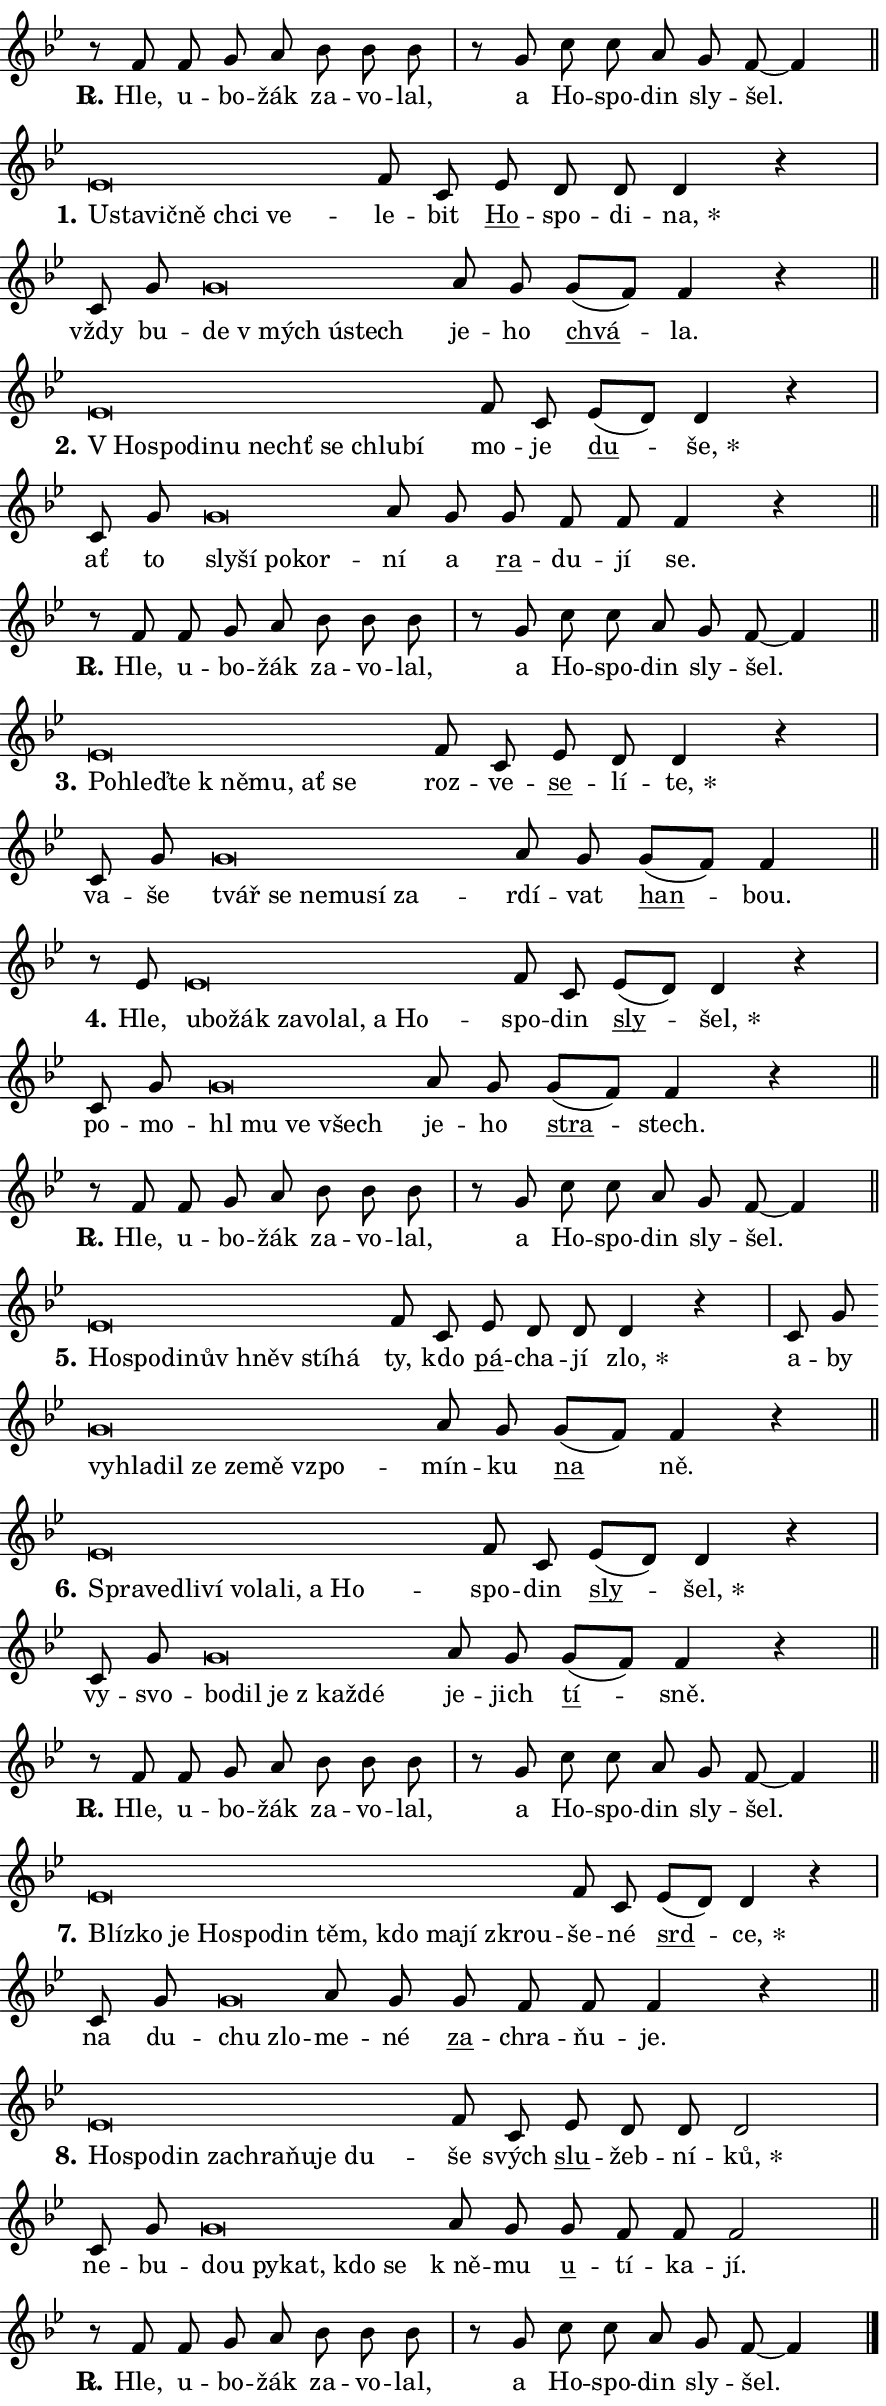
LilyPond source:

\version "2.24.0"
\header { tagline = "" }
\paper {
  indent = 0\cm
  top-margin = 0\cm
  right-margin = 0.13\cm % to fit lyric hyphens
  bottom-margin = 0\cm
  left-margin = 0\cm
  paper-width = 15\cm
  page-breaking = #ly:one-page-breaking
  system-system-spacing.basic-distance = #11
  score-system-spacing.basic-distance = #11
  ragged-last = ##f
}


%% Author: Thomas Morley
%% https://lists.gnu.org/archive/html/lilypond-user/2020-05/msg00002.html
#(define (line-position grob)
"Returns position of @var[grob} in current system:
   @code{'start}, if at first time-step
   @code{'end}, if at last time-step
   @code{'middle} otherwise
"
  (let* ((col (ly:item-get-column grob))
         (ln (ly:grob-object col 'left-neighbor))
         (rn (ly:grob-object col 'right-neighbor))
         (col-to-check-left (if (ly:grob? ln) ln col))
         (col-to-check-right (if (ly:grob? rn) rn col))
         (break-dir-left
           (and
             (ly:grob-property col-to-check-left 'non-musical #f)
             (ly:item-break-dir col-to-check-left)))
         (break-dir-right
           (and
             (ly:grob-property col-to-check-right 'non-musical #f)
             (ly:item-break-dir col-to-check-right))))
        (cond ((eqv? 1 break-dir-left) 'start)
              ((eqv? -1 break-dir-right) 'end)
              (else 'middle))))

#(define (tranparent-at-line-position vctor)
  (lambda (grob)
  "Relying on @code{line-position} select the relevant enry from @var{vctor}.
Used to determine transparency,"
    (case (line-position grob)
      ((end) (not (vector-ref vctor 0)))
      ((middle) (not (vector-ref vctor 1)))
      ((start) (not (vector-ref vctor 2))))))

noteHeadBreakVisibility =
#(define-music-function (break-visibility)(vector?)
"Makes @code{NoteHead}s transparent relying on @var{break-visibility}"
#{
  \override NoteHead.transparent =
    #(tranparent-at-line-position break-visibility)
#})

#(define delete-ledgers-for-transparent-note-heads
  (lambda (grob)
    "Reads whether a @code{NoteHead} is transparent.
If so this @code{NoteHead} is removed from @code{'note-heads} from
@var{grob}, which is supposed to be @code{LedgerLineSpanner}.
As a result ledgers are not printed for this @code{NoteHead}"
    (let* ((nhds-array (ly:grob-object grob 'note-heads))
           (nhds-list
             (if (ly:grob-array? nhds-array)
                 (ly:grob-array->list nhds-array)
                 '()))
           ;; Relies on the transparent-property being done before
           ;; Staff.LedgerLineSpanner.after-line-breaking is executed.
           ;; This is fragile ...
           (to-keep
             (remove
               (lambda (nhd)
                 (ly:grob-property nhd 'transparent #f))
               nhds-list)))
      ;; TODO find a better method to iterate over grob-arrays, similiar
      ;; to filter/remove etc for lists
      ;; For now rebuilt from scratch
      (set! (ly:grob-object grob 'note-heads)  '())
      (for-each
        (lambda (nhd)
          (ly:pointer-group-interface::add-grob grob 'note-heads nhd))
        to-keep))))

squashNotes = {
  \override NoteHead.X-extent = #'(-0.2 . 0.2)
  \override NoteHead.Y-extent = #'(-0.75 . 0)
  \override NoteHead.stencil =
    #(lambda (grob)
       (let ((pos (ly:grob-property grob 'staff-position)))
         (begin
           (if (< pos -7) (display "ERROR: Lower brevis then expected\n") (display ""))
           (if (<= pos -6) ly:text-interface::print ly:note-head::print))))
}
unSquashNotes = {
  \revert NoteHead.X-extent
  \revert NoteHead.Y-extent
  \revert NoteHead.stencil
}

hideNotes = \noteHeadBreakVisibility #begin-of-line-visible
unHideNotes = \noteHeadBreakVisibility #all-visible

% work-around for resetting accidentals
% https://lilypond.org/doc/v2.23/Documentation/notation/displaying-rhythms#unmetered-music
cadenzaMeasure = {
  \cadenzaOff
  \partial 1024 s1024
  \cadenzaOn
}

#(define-markup-command (accent layout props text) (markup?)
  "Underline accented syllable"
  (interpret-markup layout props
    #{\markup \override #'(offset . 4.3) \underline { #text }#}))

responsum = \markup \concat {
  "R" \hspace #-1.05 \path #0.1 #'((moveto 0 0.07) (lineto 0.9 0.8)) \hspace #0.05 "."
}

spaceSize = #0.6828661417322834 % exact space size for TeX Gyre Schola

\layout {
  \context {
    \Staff
    \remove "Time_signature_engraver"
    \override LedgerLineSpanner.after-line-breaking = #delete-ledgers-for-transparent-note-heads
  }
  \context {
    \Lyrics {
      \override LyricSpace.minimum-distance = \spaceSize
      \override LyricText.font-name = #"TeX Gyre Schola"
      \override LyricText.font-size = 1
      \override StanzaNumber.font-name = #"TeX Gyre Schola Bold"
      \override StanzaNumber.font-size = 1
    }
  }
  \context {
    \Score 
    \override NoteHead.text =
      #(lambda (grob) 
        (let ((pos (ly:grob-property grob 'staff-position)))
          #{\markup {
            \combine
              \halign #-0.55 \raise #(if (= pos -6) 0 0.5) \override #'(thickness . 2) \draw-line #'(3.2 . 0)
              \musicglyph "noteheads.sM1"
          }#}))
  }
}

% magnetic-lyrics.ily
%
%   written by
%     Jean Abou Samra <jean@abou-samra.fr>
%     Werner Lemberg <wl@gnu.org>
%
%   adapted by
%     Jiri Hon <jiri.hon@gmail.com>
%
% Version 2022-Apr-15

% https://www.mail-archive.com/lilypond-user@gnu.org/msg149350.html

#(define (Left_hyphen_pointer_engraver context)
   "Collect syllable-hyphen-syllable occurrences in lyrics and store
them in properties.  This engraver only looks to the left.  For
example, if the lyrics input is @code{foo -- bar}, it does the
following.

@itemize @bullet
@item
Set the @code{text} property of the @code{LyricHyphen} grob between
@q{foo} and @q{bar} to @code{foo}.

@item
Set the @code{left-hyphen} property of the @code{LyricText} grob with
text @q{foo} to the @code{LyricHyphen} grob between @q{foo} and
@q{bar}.
@end itemize

Use this auxiliary engraver in combination with the
@code{lyric-@/text::@/apply-@/magnetic-@/offset!} hook."
   (let ((hyphen #f)
         (text #f))
     (make-engraver
      (acknowledgers
       ((lyric-syllable-interface engraver grob source-engraver)
        (set! text grob)))
      (end-acknowledgers
       ((lyric-hyphen-interface engraver grob source-engraver)
        ;(when (not (grob::has-interface grob 'lyric-space-interface))
          (set! hyphen grob)));)
      ((stop-translation-timestep engraver)
       (when (and text hyphen)
         (ly:grob-set-object! text 'left-hyphen hyphen))
       (set! text #f)
       (set! hyphen #f)))))

#(define (lyric-text::apply-magnetic-offset! grob)
   "If the space between two syllables is less than the value in
property @code{LyricText@/.details@/.squash-threshold}, move the right
syllable to the left so that it gets concatenated with the left
syllable.

Use this function as a hook for
@code{LyricText@/.after-@/line-@/breaking} if the
@code{Left_@/hyphen_@/pointer_@/engraver} is active."
   (let ((hyphen (ly:grob-object grob 'left-hyphen #f)))
     (when hyphen
       (let ((left-text (ly:spanner-bound hyphen LEFT)))
         (when (grob::has-interface left-text 'lyric-syllable-interface)
           (let* ((common (ly:grob-common-refpoint grob left-text X))
                  (this-x-ext (ly:grob-extent grob common X))
                  (left-x-ext
                   (begin
                     ;; Trigger magnetism for left-text.
                     (ly:grob-property left-text 'after-line-breaking)
                     (ly:grob-extent left-text common X)))
                  ;; `delta` is the gap width between two syllables.
                  (delta (- (interval-start this-x-ext)
                            (interval-end left-x-ext)))
                  (details (ly:grob-property grob 'details))
                  (threshold (assoc-get 'squash-threshold details 0.2)))
             (when (< delta threshold)
               (let* (;; We have to manipulate the input text so that
                      ;; ligatures crossing syllable boundaries are not
                      ;; disabled.  For languages based on the Latin
                      ;; script this is essentially a beautification.
                      ;; However, for non-Western scripts it can be a
                      ;; necessity.
                      (lt (ly:grob-property left-text 'text))
                      (rt (ly:grob-property grob 'text))
                      (is-space (grob::has-interface hyphen 'lyric-space-interface))
                      (space (if is-space " " ""))
                      (extra-delta (if is-space spaceSize 0))
                      ;; Append new syllable.
                      (ltrt-space (if (and (string? lt) (string? rt))
                                (string-append lt space rt)
                                (make-concat-markup (list lt space rt))))
                      ;; Right-align `ltrt` to the right side.
                      (ltrt-space-markup (grob-interpret-markup
                               grob
                               (make-translate-markup
                                (cons (interval-length this-x-ext) 0)
                                (make-right-align-markup ltrt-space)))))
                 (begin
                   ;; Don't print `left-text`.
                   (ly:grob-set-property! left-text 'stencil #f)
                   ;; Set text and stencil (which holds all collected
                   ;; syllables so far) and shift it to the left.
                   (ly:grob-set-property! grob 'text ltrt-space)
                   (ly:grob-set-property! grob 'stencil ltrt-space-markup)
                   (ly:grob-translate-axis! grob (- (- delta extra-delta)) X))))))))))


#(define (lyric-hyphen::displace-bounds-first grob)
   ;; Make very sure this callback isn't triggered too early.
   (let ((left (ly:spanner-bound grob LEFT))
         (right (ly:spanner-bound grob RIGHT)))
     (ly:grob-property left 'after-line-breaking)
     (ly:grob-property right 'after-line-breaking)
     (ly:lyric-hyphen::print grob)))

squashThreshold = #0.4

\layout {
  \context {
    \Lyrics
    \consists #Left_hyphen_pointer_engraver
    \override LyricText.after-line-breaking =
      #lyric-text::apply-magnetic-offset!
    \override LyricHyphen.stencil = #lyric-hyphen::displace-bounds-first
    \override LyricText.details.squash-threshold = \squashThreshold
    \override LyricHyphen.minimum-distance = 0
    \override LyricHyphen.minimum-length = \squashThreshold
  }
}

squashText = \override LyricText.details.squash-threshold = 9999
unSquashText = \override LyricText.details.squash-threshold = \squashThreshold

leftText = \override LyricText.self-alignment-X = #LEFT
unLeftText = \revert LyricText.self-alignment-X

starOffset = #(lambda (grob) 
                (let ((x_offset (ly:self-alignment-interface::aligned-on-x-parent grob)))
                  (if (= x_offset 0) 0 (+ x_offset 1.2))))

star = #(define-music-function (syllable)(string?)
"Append star separator at the end of a syllable"
#{
  \once \override LyricText.X-offset = #starOffset
  \lyricmode { \markup {
    #syllable
    \override #'((font-name . "TeX Gyre Schola Bold")) \hspace #0.2 \lower #0.65 \larger "*"
  } }
#})

starAccent = #(define-music-function (syllable)(string?)
"Append star separator at the end of a syllable and make accent"
#{
  \once \override LyricText.X-offset = #starOffset
  \lyricmode { \markup {
    \accent #syllable
    \override #'((font-name . "TeX Gyre Schola Bold")) \hspace #0.2 \lower #0.65 \larger "*"
  } }
#})

breath = #(define-music-function (syllable)(string?)
"Append breathing indicator at the end of a syllable"
#{
  \lyricmode { \markup { #syllable "+" } }
#})

optionalBreath = #(define-music-function (syllable)(string?)
"Append optional breathing indicator at the end of a syllable"
#{
  \lyricmode { \markup { #syllable "(+)" } }
#})


\score {
    <<
        \new Voice = "melody" { \cadenzaOn \key bes \major \relative { r8 f' f g a bes bes bes \cadenzaMeasure \bar "|" r g c c a g f~ f4 \cadenzaMeasure \bar "||" \break } }
        \new Lyrics \lyricsto "melody" { \lyricmode { \set stanza = \responsum
Hle, u -- bo -- žák za -- vo -- lal, a Ho -- spo -- din sly -- šel. } }
    >>
    \layout {}
}

\score {
    <<
        \new Voice = "melody" { \cadenzaOn \key bes \major \relative { \squashNotes es'\breve*1/16 \hideNotes \breve*1/16 \bar "" \breve*1/16 \bar "" \breve*1/16 \bar "" \breve*1/16 \breve*1/16 \bar "" \unHideNotes \unSquashNotes f8 c \bar "" es d d d4 r \cadenzaMeasure \bar "|" c8 g' \bar "" \squashNotes g\breve*1/16 \hideNotes \breve*1/16 \bar "" \breve*1/16 \breve*1/16 \bar "" \unHideNotes \unSquashNotes a8 g \bar "" g[( f)] f4 r \cadenzaMeasure \bar "||" \break } }
        \new Lyrics \lyricsto "melody" { \lyricmode { \set stanza = "1."
\leftText U -- \squashText sta -- vič -- ně chci ve -- \unLeftText \unSquashText le -- bit \markup \accent Ho -- spo -- di -- \star na, vždy bu -- \leftText de \squashText "v mých" ú -- stech \unLeftText \unSquashText je -- ho \markup \accent chvá -- la. } }
    >>
    \layout {}
}

\score {
    <<
        \new Voice = "melody" { \cadenzaOn \key bes \major \relative { \squashNotes es'\breve*1/16 \hideNotes \breve*1/16 \bar "" \breve*1/16 \bar "" \breve*1/16 \bar "" \breve*1/16 \bar "" \breve*1/16 \bar "" \breve*1/16 \breve*1/16 \bar "" \unHideNotes \unSquashNotes f8 c \bar "" es[( d)] d4 r \cadenzaMeasure \bar "|" c8 g' \bar "" \squashNotes g\breve*1/16 \hideNotes \breve*1/16 \bar "" \breve*1/16 \breve*1/16 \bar "" \unHideNotes \unSquashNotes a8 g \bar "" g f f f4 r \cadenzaMeasure \bar "||" \break } }
        \new Lyrics \lyricsto "melody" { \lyricmode { \set stanza = "2."
\leftText "V Ho" -- \squashText spo -- di -- nu nechť se chlu -- bí \unLeftText \unSquashText mo -- je \markup \accent du -- \star še, ať to \leftText sly -- \squashText ší po -- kor -- \unLeftText \unSquashText ní a \markup \accent ra -- du -- jí se. } }
    >>
    \layout {}
}

\score {
    <<
        \new Voice = "melody" { \cadenzaOn \key bes \major \relative { r8 f' f g a bes bes bes \cadenzaMeasure \bar "|" r g c c a g f~ f4 \cadenzaMeasure \bar "||" \break } }
        \new Lyrics \lyricsto "melody" { \lyricmode { \set stanza = \responsum
Hle, u -- bo -- žák za -- vo -- lal, a Ho -- spo -- din sly -- šel. } }
    >>
    \layout {}
}

\score {
    <<
        \new Voice = "melody" { \cadenzaOn \key bes \major \relative { \squashNotes es'\breve*1/16 \hideNotes \breve*1/16 \bar "" \breve*1/16 \bar "" \breve*1/16 \bar "" \breve*1/16 \bar "" \breve*1/16 \breve*1/16 \bar "" \unHideNotes \unSquashNotes f8 c \bar "" es d d4 r \cadenzaMeasure \bar "|" c8 g' \bar "" \squashNotes g\breve*1/16 \hideNotes \breve*1/16 \bar "" \breve*1/16 \bar "" \breve*1/16 \bar "" \breve*1/16 \breve*1/16 \bar "" \unHideNotes \unSquashNotes a8 g \bar "" g[( f)] f4 \cadenzaMeasure \bar "||" \break } }
        \new Lyrics \lyricsto "melody" { \lyricmode { \set stanza = "3."
\leftText Po -- \squashText hleď -- te "k ně" -- mu, ať se \unLeftText \unSquashText roz -- ve -- \markup \accent se -- lí -- \star te, va -- še \leftText tvář \squashText se ne -- mu -- sí za -- \unLeftText \unSquashText rdí -- vat \markup \accent han -- bou. } }
    >>
    \layout {}
}

\score {
    <<
        \new Voice = "melody" { \cadenzaOn \key bes \major \relative { r8 es' \squashNotes es\breve*1/16 \hideNotes \breve*1/16 \bar "" \breve*1/16 \bar "" \breve*1/16 \bar "" \breve*1/16 \bar "" \breve*1/16 \bar "" \breve*1/16 \breve*1/16 \bar "" \unHideNotes \unSquashNotes f8 c \bar "" es[( d)] d4 r \cadenzaMeasure \bar "|" c8 g' \bar "" \squashNotes g\breve*1/16 \hideNotes \breve*1/16 \bar "" \breve*1/16 \breve*1/16 \bar "" \unHideNotes \unSquashNotes a8 g \bar "" g[( f)] f4 r \cadenzaMeasure \bar "||" \break } }
        \new Lyrics \lyricsto "melody" { \lyricmode { \set stanza = "4."
Hle, \leftText u -- \squashText bo -- žák za -- vo -- lal, a Ho -- \unLeftText \unSquashText spo -- din \markup \accent sly -- \star šel, po -- mo -- \leftText hl \squashText mu ve všech \unLeftText \unSquashText je -- ho \markup \accent stra -- stech. } }
    >>
    \layout {}
}

\score {
    <<
        \new Voice = "melody" { \cadenzaOn \key bes \major \relative { r8 f' f g a bes bes bes \cadenzaMeasure \bar "|" r g c c a g f~ f4 \cadenzaMeasure \bar "||" \break } }
        \new Lyrics \lyricsto "melody" { \lyricmode { \set stanza = \responsum
Hle, u -- bo -- žák za -- vo -- lal, a Ho -- spo -- din sly -- šel. } }
    >>
    \layout {}
}

\score {
    <<
        \new Voice = "melody" { \cadenzaOn \key bes \major \relative { \squashNotes es'\breve*1/16 \hideNotes \breve*1/16 \bar "" \breve*1/16 \bar "" \breve*1/16 \bar "" \breve*1/16 \bar "" \breve*1/16 \breve*1/16 \bar "" \unHideNotes \unSquashNotes f8 c \bar "" es d d d4 r \cadenzaMeasure \bar "|" c8 g' \bar "" \squashNotes g\breve*1/16 \hideNotes \breve*1/16 \bar "" \breve*1/16 \bar "" \breve*1/16 \bar "" \breve*1/16 \bar "" \breve*1/16 \breve*1/16 \bar "" \unHideNotes \unSquashNotes a8 g \bar "" g[( f)] f4 r \cadenzaMeasure \bar "||" \break } }
        \new Lyrics \lyricsto "melody" { \lyricmode { \set stanza = "5."
\leftText Ho -- \squashText spo -- di -- nův hněv stí -- há \unLeftText \unSquashText ty, kdo \markup \accent pá -- cha -- jí \star zlo, a -- by \leftText vy -- \squashText hla -- dil ze ze -- mě vzpo -- \unLeftText \unSquashText mín -- ku \markup \accent na ně. } }
    >>
    \layout {}
}

\score {
    <<
        \new Voice = "melody" { \cadenzaOn \key bes \major \relative { \squashNotes es'\breve*1/16 \hideNotes \breve*1/16 \bar "" \breve*1/16 \bar "" \breve*1/16 \bar "" \breve*1/16 \bar "" \breve*1/16 \bar "" \breve*1/16 \bar "" \breve*1/16 \breve*1/16 \bar "" \unHideNotes \unSquashNotes f8 c \bar "" es[( d)] d4 r \cadenzaMeasure \bar "|" c8 g' \bar "" \squashNotes g\breve*1/16 \hideNotes \breve*1/16 \bar "" \breve*1/16 \bar "" \breve*1/16 \breve*1/16 \bar "" \unHideNotes \unSquashNotes a8 g \bar "" g[( f)] f4 r \cadenzaMeasure \bar "||" \break } }
        \new Lyrics \lyricsto "melody" { \lyricmode { \set stanza = "6."
\leftText Spra -- \squashText ve -- dli -- ví vo -- la -- li, a Ho -- \unLeftText \unSquashText spo -- din \markup \accent sly -- \star šel, vy -- svo -- \leftText bo -- \squashText dil je "z kaž" -- dé \unLeftText \unSquashText je -- jich \markup \accent tí -- sně. } }
    >>
    \layout {}
}

\score {
    <<
        \new Voice = "melody" { \cadenzaOn \key bes \major \relative { r8 f' f g a bes bes bes \cadenzaMeasure \bar "|" r g c c a g f~ f4 \cadenzaMeasure \bar "||" \break } }
        \new Lyrics \lyricsto "melody" { \lyricmode { \set stanza = \responsum
Hle, u -- bo -- žák za -- vo -- lal, a Ho -- spo -- din sly -- šel. } }
    >>
    \layout {}
}

\score {
    <<
        \new Voice = "melody" { \cadenzaOn \key bes \major \relative { \squashNotes es'\breve*1/16 \hideNotes \breve*1/16 \bar "" \breve*1/16 \bar "" \breve*1/16 \bar "" \breve*1/16 \bar "" \breve*1/16 \bar "" \breve*1/16 \bar "" \breve*1/16 \bar "" \breve*1/16 \bar "" \breve*1/16 \breve*1/16 \bar "" \unHideNotes \unSquashNotes f8 c \bar "" es[( d)] d4 r \cadenzaMeasure \bar "|" c8 g' \bar "" \squashNotes g\breve*1/16 \hideNotes \breve*1/16 \bar "" \unHideNotes \unSquashNotes a8 g \bar "" g f f f4 r \cadenzaMeasure \bar "||" \break } }
        \new Lyrics \lyricsto "melody" { \lyricmode { \set stanza = "7."
\leftText Blíz -- \squashText ko je Ho -- spo -- din těm, kdo ma -- jí zkrou -- \unLeftText \unSquashText še -- né \markup \accent srd -- \star ce, na du -- \leftText chu \squashText zlo -- \unLeftText \unSquashText me -- né \markup \accent za -- chra -- ňu -- je. } }
    >>
    \layout {}
}

\score {
    <<
        \new Voice = "melody" { \cadenzaOn \key bes \major \relative { \squashNotes es'\breve*1/16 \hideNotes \breve*1/16 \bar "" \breve*1/16 \bar "" \breve*1/16 \bar "" \breve*1/16 \bar "" \breve*1/16 \bar "" \breve*1/16 \breve*1/16 \bar "" \unHideNotes \unSquashNotes f8 c \bar "" es d d d2 \cadenzaMeasure \bar "|" c8 g' \bar "" \squashNotes g\breve*1/16 \hideNotes \breve*1/16 \bar "" \breve*1/16 \bar "" \breve*1/16 \breve*1/16 \bar "" \unHideNotes \unSquashNotes a8 g \bar "" g f f f2 \cadenzaMeasure \bar "||" \break } }
        \new Lyrics \lyricsto "melody" { \lyricmode { \set stanza = "8."
\leftText Ho -- \squashText spo -- din za -- chra -- ňu -- je du -- \unLeftText \unSquashText še svých \markup \accent slu -- žeb -- ní -- \star ků, ne -- bu -- \leftText dou \squashText py -- kat, kdo se \unLeftText \unSquashText "k ně" -- mu \markup \accent u -- tí -- ka -- jí. } }
    >>
    \layout {}
}

\score {
    <<
        \new Voice = "melody" { \cadenzaOn \key bes \major \relative { r8 f' f g a bes bes bes \cadenzaMeasure \bar "|" r g c c a g f~ f4 \cadenzaMeasure \bar "||" \break } \bar "|." }
        \new Lyrics \lyricsto "melody" { \lyricmode { \set stanza = \responsum
Hle, u -- bo -- žák za -- vo -- lal, a Ho -- spo -- din sly -- šel. } }
    >>
    \layout {}
}
